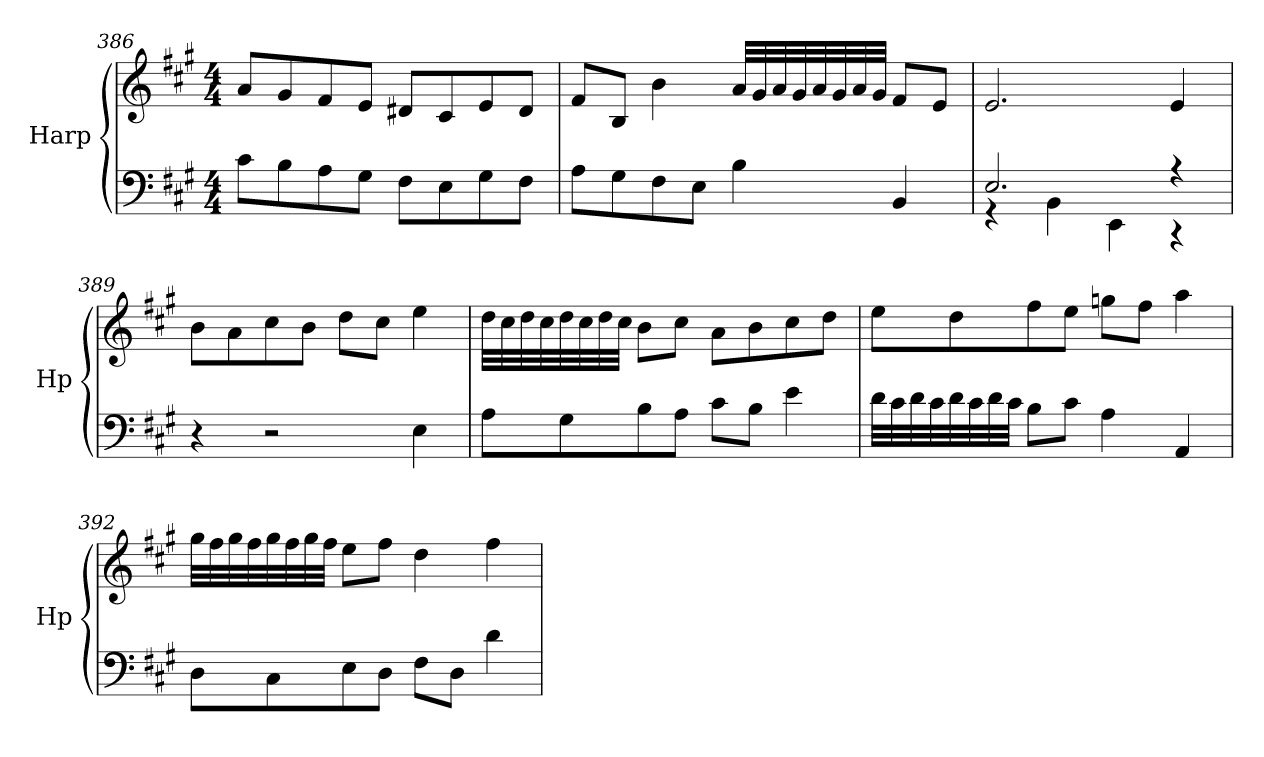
**kern	**kern
*part1	*part1
*staff2	*staff1
*I"Harp	*
*I'Hp	*
!!LO:LB:g=z
*clefF4	*clefG2
*k[f#c#g#]	*k[f#c#g#]
*M4/4	*M4/4
=386	=386
8c#\L	8a/L
8B\	8g#/
8A\	8f#/
8G#\J	8e/J
8F#\L	8d#X/L
8E\	8c#/
8G#\	8e/
8F#\J	8d#/J
=387	=387
8A\L	8f#/L
8G#\	8B/J
8F#\	4b\
8E\J	.
4B\	32a/LLL
.	32g#/
.	32a/
.	32g#/
.	32a/
.	32g#/
.	32a/
.	32g#/JJJ
4BB/	8f#/L
.	8e/J
=388	=388
*^	*
2.E/	4r	2.e/
.	4BB\	.
.	4EE\	.
4r	4r	4e/
*v	*v	*
=389	=389
4r	8b\L
.	8a\
2r	8cc#\
.	8b\J
.	8dd\L
.	8cc#\J
4E\	4ee\
!!LO:LB:g=z
=390	=390
8A\L	32dd\LLL
.	32cc#\
.	32dd\
.	32cc#\
8G#\	32dd\
.	32cc#\
.	32dd\
.	32cc#\JJJ
8B\	8b\L
8A\J	8cc#\J
8c#\L	8a\L
8B\J	8b\
4e\	8cc#\
.	8dd\J
=391	=391
32d\LLL	8ee\L
32c#\	.
32d\	.
32c#\	.
32d\	8dd\
32c#\	.
32d\	.
32c#\JJJ	.
8B\L	8ff#\
8c#\J	8ee\J
4A\	8ggn\L
.	8ff#\J
4AA/	4aa\
=392	=392
8D\L	32gg#\LLL
.	32ff#\
.	32gg#\
.	32ff#\
8C#\	32gg#\
.	32ff#\
.	32gg#\
.	32ff#\JJJ
8E\	8ee\L
8D\J	8ff#\J
8F#\L	4dd\
8D\J	.
4d\	4ff#\
=	=
*-	*-
